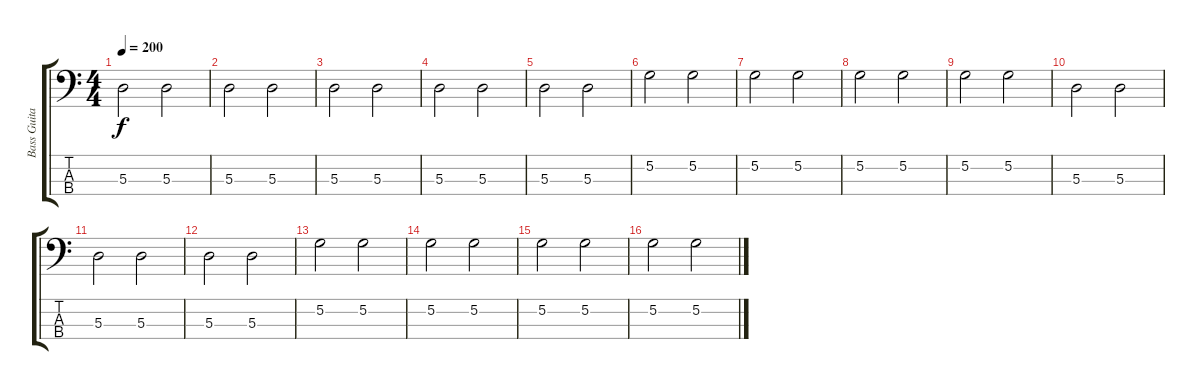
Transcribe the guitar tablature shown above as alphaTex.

\track ("Bass Guitar" "Bass Guita") {instrument electricbassfinger}
\staff {score tabs}
\tuning (G2 D2 A1 E1) {hide}
\ts (4 4)
\tempo 200
\clef f4
\ks c
5.3.2{dy f} 5.3.2 |
5.3.2 5.3.2 |
5.3.2 5.3.2 |
5.3.2 5.3.2 |
5.3.2 5.3.2 |
5.2.2 5.2.2 |
5.2.2 5.2.2 |
5.2.2 5.2.2 |
5.2.2 5.2.2 |
5.3.2 5.3.2 |
5.3.2 5.3.2 |
5.3.2 5.3.2 |
5.2.2 5.2.2 |
5.2.2 5.2.2 |
5.2.2 5.2.2 |
5.2.2 5.2.2
